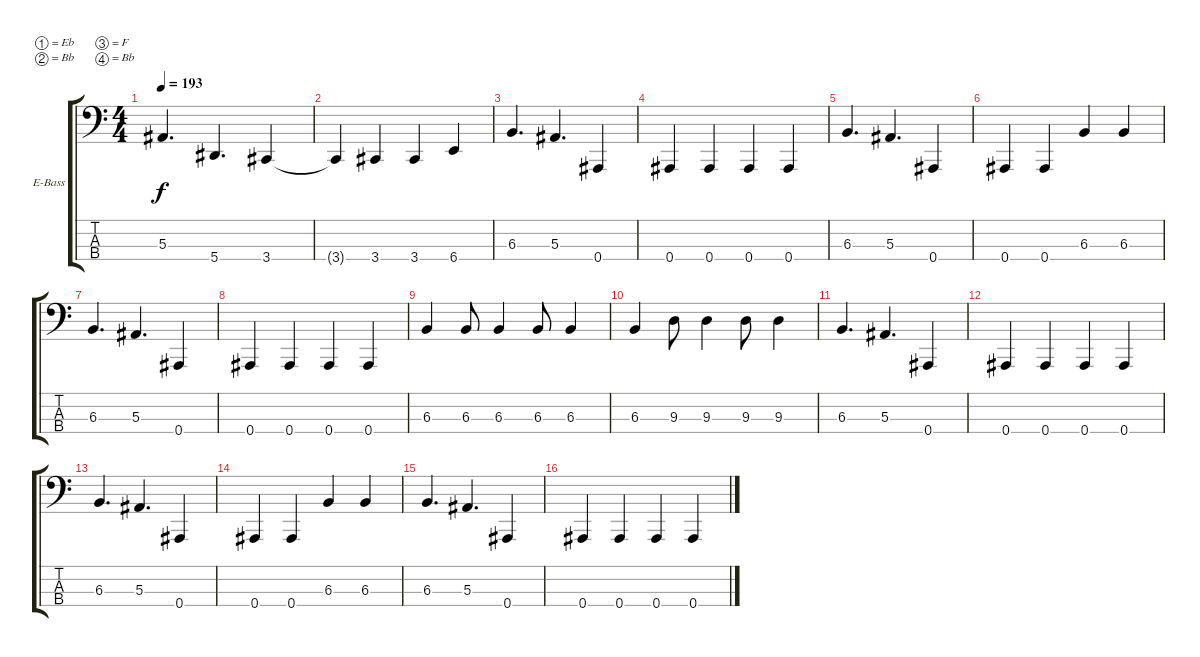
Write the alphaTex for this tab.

\bracketExtendMode groupsimilarinstruments
\firstSystemTrackNameOrientation horizontal
\otherSystemsTrackNameOrientation horizontal
\track ("Matt Kean" "E-Bass") {instrument electricbassfinger}
\staff {score tabs}
\tuning (Eb2 Bb1 F1 Bb0)
\ts (4 4)
\tempo 193
\clef f4
\ks c
5.3.4{d dy f} 5.4.4{d} 3.4.4 |
3.4{t}.4 3.4.4 3.4.4 6.4.4 |
6.3.4{d} 5.3.4{d} 0.4.4 |
0.4.4 0.4.4 0.4.4 0.4.4 |
6.3.4{d} 5.3.4{d} 0.4.4 |
0.4.4 0.4.4 6.3.4 6.3.4 |
6.3.4{d} 5.3.4{d} 0.4.4 |
0.4.4 0.4.4 0.4.4 0.4.4 |
6.3.4 6.3.8 6.3.4 6.3.8 6.3.4 |
6.3.4 9.3.8 9.3.4 9.3.8 9.3.4 |
6.3.4{d} 5.3.4{d} 0.4.4 |
0.4.4 0.4.4 0.4.4 0.4.4 |
6.3.4{d} 5.3.4{d} 0.4.4 |
0.4.4 0.4.4 6.3.4 6.3.4 |
6.3.4{d} 5.3.4{d} 0.4.4 |
0.4.4 0.4.4 0.4.4 0.4.4
